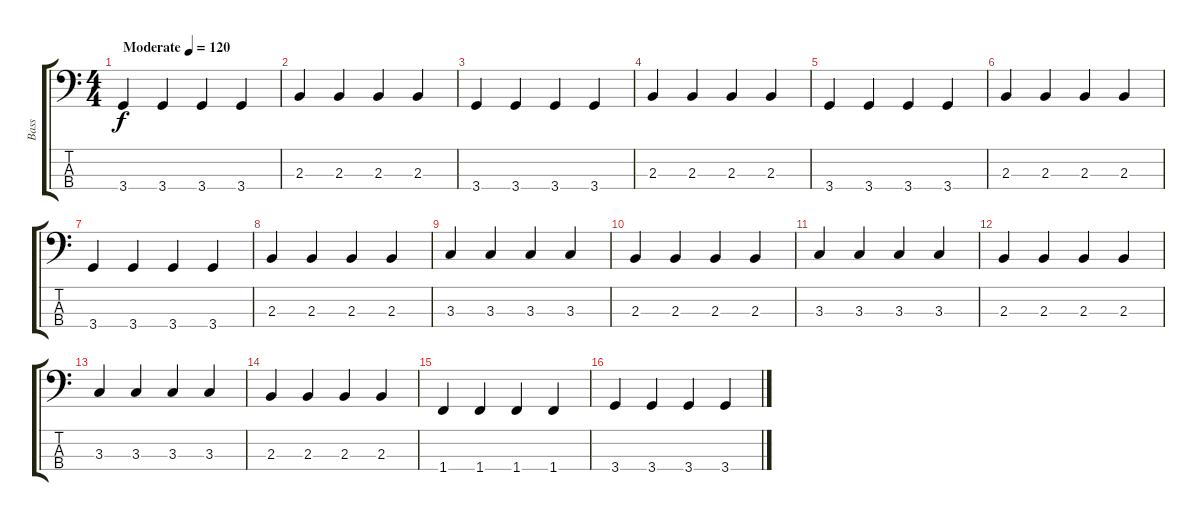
\track ("Bass" "Bass") {instrument electricbassfinger}
\staff {score tabs}
\tuning (G2 D2 A1 E1) {hide}
\ts (4 4)
\tempo (120 "Moderate")
\clef f4
\ks c
3.4.4{dy f instrument electricbassfinger} 3.4.4 3.4.4 3.4.4 |
2.3.4 2.3.4 2.3.4 2.3.4 |
3.4.4 3.4.4 3.4.4 3.4.4 |
2.3.4 2.3.4 2.3.4 2.3.4 |
3.4.4 3.4.4 3.4.4 3.4.4 |
2.3.4 2.3.4 2.3.4 2.3.4 |
3.4.4 3.4.4 3.4.4 3.4.4 |
2.3.4 2.3.4 2.3.4 2.3.4 |
3.3.4 3.3.4 3.3.4 3.3.4 |
2.3.4 2.3.4 2.3.4 2.3.4 |
3.3.4 3.3.4 3.3.4 3.3.4 |
2.3.4 2.3.4 2.3.4 2.3.4 |
3.3.4 3.3.4 3.3.4 3.3.4 |
2.3.4 2.3.4 2.3.4 2.3.4 |
1.4.4 1.4.4 1.4.4 1.4.4 |
3.4.4 3.4.4 3.4.4 3.4.4
